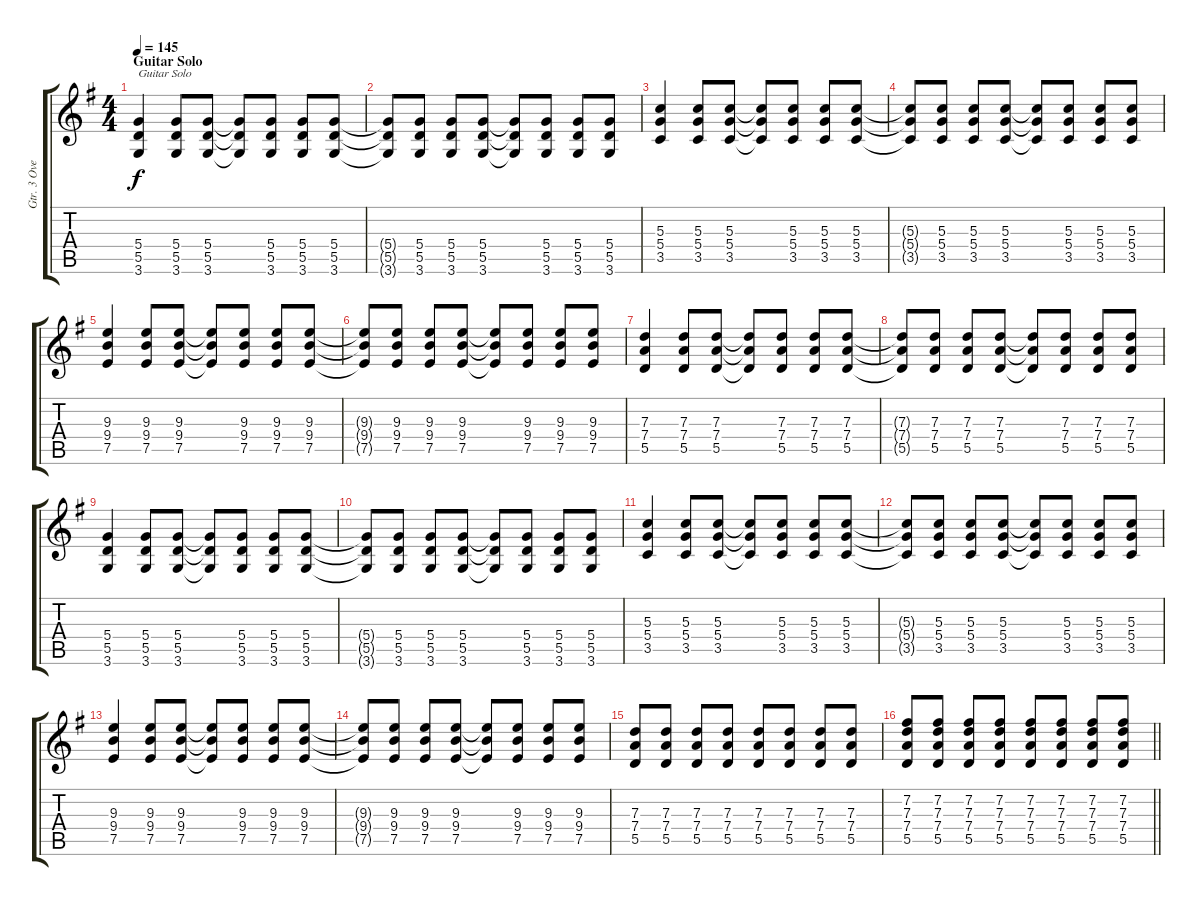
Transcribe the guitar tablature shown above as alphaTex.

\track ("Gtr. 3 Overdrive" "Gtr. 3 Ove") {instrument overdrivenguitar}
\staff {score tabs}
\tuning (E4 B3 G3 D3 A2 E2) {hide}
\ts (4 4)
\section ("" "Guitar Solo")
\tempo 145
\clef g2
\ks g
(5.4 5.5 3.6).4{txt "Guitar Solo" dy f} (5.4 5.5 3.6).8 (5.4 5.5 3.6).8 (5.4{t} 5.5{t} 3.6{t}).8 (5.4 5.5 3.6).8 (5.4 5.5 3.6).8 (5.4 5.5 3.6).8 |
(5.4{t} 5.5{t} 3.6{t}).8 (5.4 5.5 3.6).8 (5.4 5.5 3.6).8 (5.4 5.5 3.6).8 (5.4{t} 5.5{t} 3.6{t}).8 (5.4 5.5 3.6).8 (5.4 5.5 3.6).8 (5.4 5.5 3.6).8 |
(5.3 5.4 3.5).4 (5.3 5.4 3.5).8 (5.3 5.4 3.5).8 (5.3{t} 5.4{t} 3.5{t}).8 (5.3 5.4 3.5).8 (5.3 5.4 3.5).8 (5.3 5.4 3.5).8 |
(5.3{t} 5.4{t} 3.5{t}).8 (5.3 5.4 3.5).8 (5.3 5.4 3.5).8 (5.3 5.4 3.5).8 (5.3{t} 5.4{t} 3.5{t}).8 (5.3 5.4 3.5).8 (5.3 5.4 3.5).8 (5.3 5.4 3.5).8 |
(9.3 9.4 7.5).4 (9.3 9.4 7.5).8 (9.3 9.4 7.5).8 (9.3{t} 9.4{t} 7.5{t}).8 (9.3 9.4 7.5).8 (9.3 9.4 7.5).8 (9.3 9.4 7.5).8 |
(9.3{t} 9.4{t} 7.5{t}).8 (9.3 9.4 7.5).8 (9.3 9.4 7.5).8 (9.3 9.4 7.5).8 (9.3{t} 9.4{t} 7.5{t}).8 (9.3 9.4 7.5).8 (9.3 9.4 7.5).8 (9.3 9.4 7.5).8 |
(7.3 7.4 5.5).4 (7.3 7.4 5.5).8 (7.3 7.4 5.5).8 (7.3{t} 7.4{t} 5.5{t}).8 (7.3 7.4 5.5).8 (7.3 7.4 5.5).8 (7.3 7.4 5.5).8 |
(7.3{t} 7.4{t} 5.5{t}).8 (7.3 7.4 5.5).8 (7.3 7.4 5.5).8 (7.3 7.4 5.5).8 (7.3{t} 7.4{t} 5.5{t}).8 (7.3 7.4 5.5).8 (7.3 7.4 5.5).8 (7.3 7.4 5.5).8 |
(5.4 5.5 3.6).4 (5.4 5.5 3.6).8 (5.4 5.5 3.6).8 (5.4{t} 5.5{t} 3.6{t}).8 (5.4 5.5 3.6).8 (5.4 5.5 3.6).8 (5.4 5.5 3.6).8 |
(5.4{t} 5.5{t} 3.6{t}).8 (5.4 5.5 3.6).8 (5.4 5.5 3.6).8 (5.4 5.5 3.6).8 (5.4{t} 5.5{t} 3.6{t}).8 (5.4 5.5 3.6).8 (5.4 5.5 3.6).8 (5.4 5.5 3.6).8 |
(5.3 5.4 3.5).4 (5.3 5.4 3.5).8 (5.3 5.4 3.5).8 (5.3{t} 5.4{t} 3.5{t}).8 (5.3 5.4 3.5).8 (5.3 5.4 3.5).8 (5.3 5.4 3.5).8 |
(5.3{t} 5.4{t} 3.5{t}).8 (5.3 5.4 3.5).8 (5.3 5.4 3.5).8 (5.3 5.4 3.5).8 (5.3{t} 5.4{t} 3.5{t}).8 (5.3 5.4 3.5).8 (5.3 5.4 3.5).8 (5.3 5.4 3.5).8 |
(9.3 9.4 7.5).4 (9.3 9.4 7.5).8 (9.3 9.4 7.5).8 (9.3{t} 9.4{t} 7.5{t}).8 (9.3 9.4 7.5).8 (9.3 9.4 7.5).8 (9.3 9.4 7.5).8 |
(9.3{t} 9.4{t} 7.5{t}).8 (9.3 9.4 7.5).8 (9.3 9.4 7.5).8 (9.3 9.4 7.5).8 (9.3{t} 9.4{t} 7.5{t}).8 (9.3 9.4 7.5).8 (9.3 9.4 7.5).8 (9.3 9.4 7.5).8 |
(7.3 7.4 5.5).8 (7.3 7.4 5.5).8 (7.3 7.4 5.5).8 (7.3 7.4 5.5).8 (7.3 7.4 5.5).8 (7.3 7.4 5.5).8 (7.3 7.4 5.5).8 (7.3 7.4 5.5).8 |
\barLineRight lightlight
(7.2 7.3 7.4 5.5).8 (7.2 7.3 7.4 5.5).8 (7.2 7.3 7.4 5.5).8 (7.2 7.3 7.4 5.5).8 (7.2 7.3 7.4 5.5).8 (7.2 7.3 7.4 5.5).8 (7.2 7.3 7.4 5.5).8 (7.2 7.3 7.4 5.5).8
